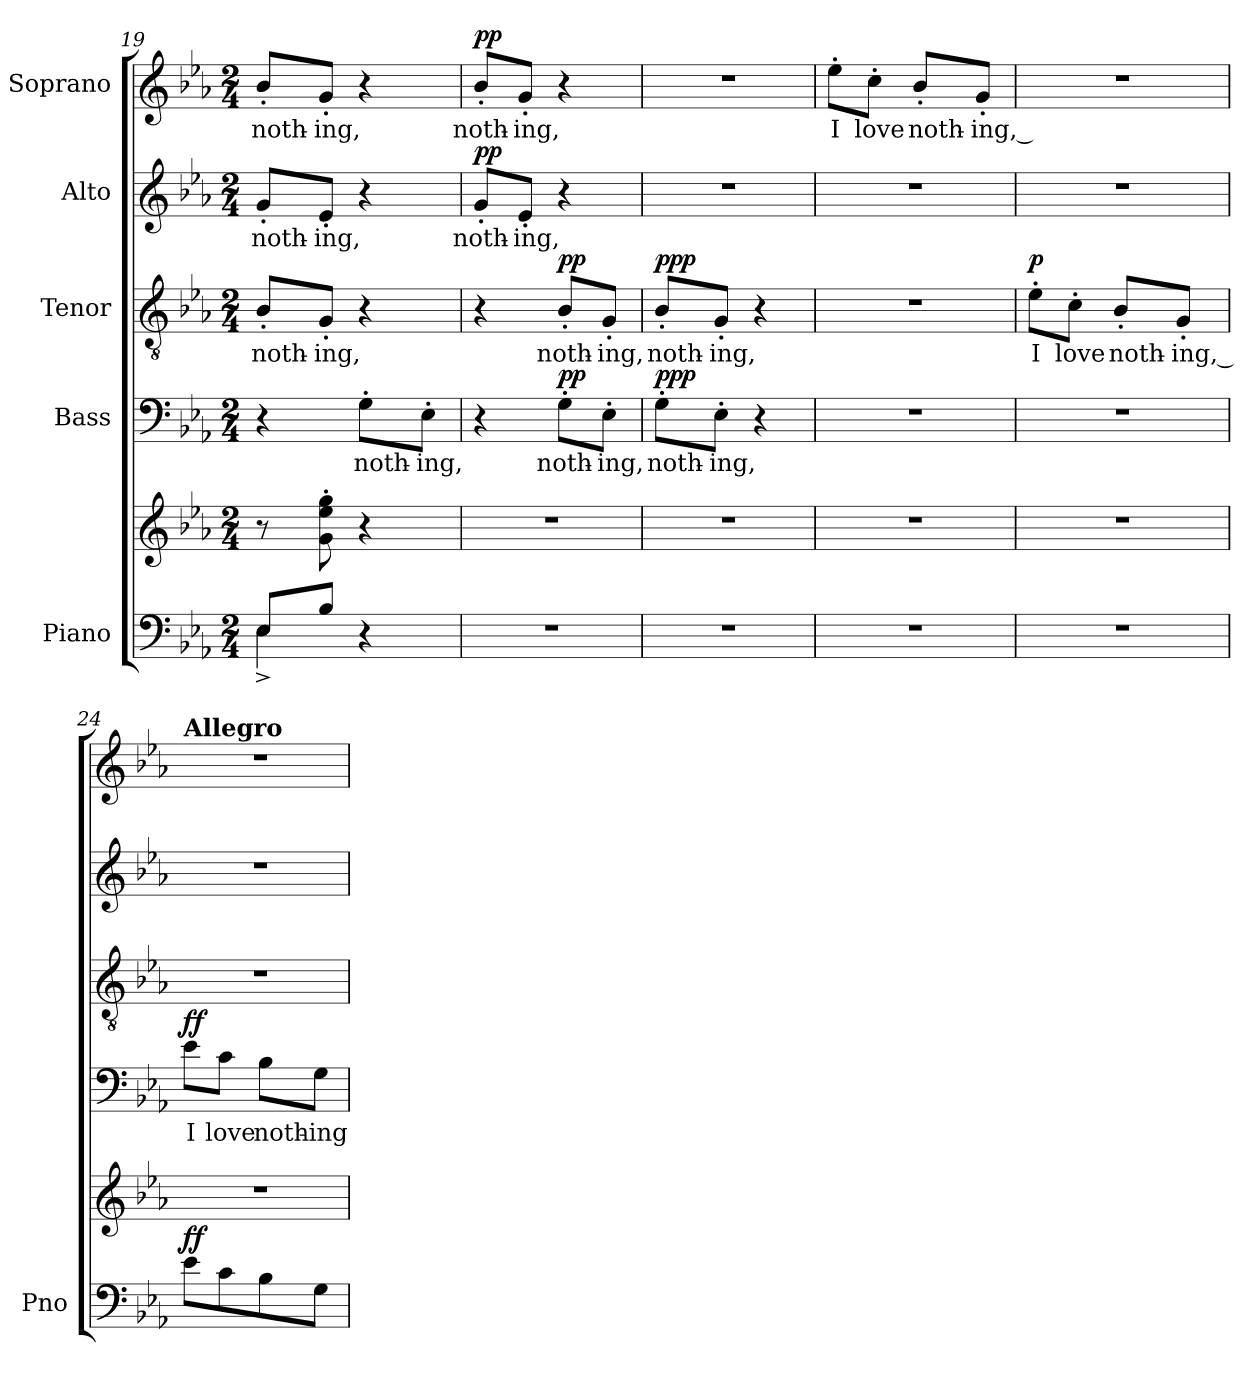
**kern	**kern	**dynam	**kern	**text	**dynam	**kern	**text	**dynam	**kern	**text	**dynam	**kern	**text	**dynam
*part5	*part5	*part5	*part4	*part4	*part4	*part3	*part3	*part3	*part2	*part2	*part2	*part1	*part1	*part1
*staff6	*staff5	*staff5/6	*staff4	*staff4	*staff4	*staff3	*staff3	*staff3	*staff2	*staff2	*staff2	*staff1	*staff1	*staff1
*I"Piano	*	*	*I"Bass	*	*	*I"Tenor	*	*	*I"Alto	*	*	*I"Soprano	*	*
*I'Pno	*	*	*	*	*	*	*	*	*	*	*	*	*	*
*clefF4	*clefG2	*	*clefF4	*	*	*clefGv2	*	*	*clefG2	*	*	*clefG2	*	*
*k[b-e-a-]	*k[b-e-a-]	*	*k[b-e-a-]	*	*	*k[b-e-a-]	*	*	*k[b-e-a-]	*	*	*k[b-e-a-]	*	*
*M2/4	*M2/4	*	*M2/4	*	*	*M2/4	*	*	*M2/4	*	*	*M2/4	*	*
=19	=19	=19	=19	=19	=19	=19	=19	=19	=19	=19	=19	=19	=19	=19
*^	*	*	*	*	*	*	*	*	*	*	*	*	*	*
!	!	!	!	!	!	!	!	!LO:LY:b	!	!	!LO:LY:b	!	!	!LO:LY:b	!
8E-/L	4E-^\	8r	.	4r	.	.	8B-'/L	noth-	.	8g'/L	noth-	.	8b-'/L	noth-	.
!	!	!	!	!	!	!	!	!LO:LY:b	!	!	!LO:LY:b	!	!	!LO:LY:b	!
8B-/J	.	8g\' 8ee-\' 8gg\'	.	.	.	.	8G'/J	-ing,	.	8e-'/J	-ing,	.	8g'/J	-ing,	.
!	!	!	!	!	!LO:LY:b	!	!	!	!	!	!	!	!	!	!
4r	4ryy	4r	.	8G'\L	noth-	.	4r	.	.	4r	.	.	4r	.	.
!	!	!	!	!	!LO:LY:b	!	!	!	!	!	!	!	!	!	!
.	.	.	.	8E-'\J	-ing,	.	.	.	.	.	.	.	.	.	.
*v	*v	*	*	*	*	*	*	*	*	*	*	*	*	*	*
!!LO:LB:g=z
=20	=20	=20	=20	=20	=20	=20	=20	=20	=20	=20	=20	=20	=20	=20
!	!	!	!	!	!	!	!	!	!	!LO:LY:b	!LO:DY:a	!	!LO:LY:b	!LO:DY:a
2r	2r	.	4r	.	.	4r	.	.	8g'/L	noth-	pp	8b-'/L	noth-	pp
!	!	!	!	!	!	!	!	!	!	!LO:LY:b	!	!	!LO:LY:b	!
.	.	.	.	.	.	.	.	.	8e-'/J	-ing,	.	8g'/J	-ing,	.
!	!	!	!	!LO:LY:b	!LO:DY:a	!	!LO:LY:b	!LO:DY:a	!	!	!	!	!	!
.	.	.	8G'\L	noth-	pp	8B-'/L	noth-	pp	4r	.	.	4r	.	.
!	!	!	!	!LO:LY:b	!	!	!LO:LY:b	!	!	!	!	!	!	!
.	.	.	8E-'\J	-ing,	.	8G'/J	-ing,	.	.	.	.	.	.	.
=21	=21	=21	=21	=21	=21	=21	=21	=21	=21	=21	=21	=21	=21	=21
!	!	!	!	!LO:LY:b	!LO:DY:a	!	!LO:LY:b	!LO:DY:a	!	!	!	!	!	!
2r	2r	.	8G'\L	noth-	ppp	8B-'/L	noth-	ppp	2r	.	.	2r	.	.
!	!	!	!	!LO:LY:b	!	!	!LO:LY:b	!	!	!	!	!	!	!
.	.	.	8E-'\J	-ing,	.	8G'/J	-ing,	.	.	.	.	.	.	.
.	.	.	4r	.	.	4r	.	.	.	.	.	.	.	.
=22	=22	=22	=22	=22	=22	=22	=22	=22	=22	=22	=22	=22	=22	=22
!	!	!	!	!	!	!	!	!	!	!	!	!	!LO:LY:b	!
2r	2r	.	2r	.	.	2r	.	.	2r	.	.	8ee-'\L	I	.
!	!	!	!	!	!	!	!	!	!	!	!	!	!LO:LY:b	!
.	.	.	.	.	.	.	.	.	.	.	.	8cc'\J	love	.
!	!	!	!	!	!	!	!	!	!	!	!	!	!LO:LY:b	!
.	.	.	.	.	.	.	.	.	.	.	.	8b-'/L	noth-	.
!	!	!	!	!	!	!	!	!	!	!	!	!	!LO:LY:b	!
.	.	.	.	.	.	.	.	.	.	.	.	8g'/J	-ing,__	.
=23	=23	=23	=23	=23	=23	=23	=23	=23	=23	=23	=23	=23	=23	=23
!	!	!	!	!	!	!	!LO:LY:b	!LO:DY:a	!	!	!	!	!	!
2r	2r	.	2r	.	.	8e-'\L	I	p	2r	.	.	2r	.	.
!	!	!	!	!	!	!	!LO:LY:b	!	!	!	!	!	!	!
.	.	.	.	.	.	8c'\J	love	.	.	.	.	.	.	.
!	!	!	!	!	!	!	!LO:LY:b	!	!	!	!	!	!	!
.	.	.	.	.	.	8B-'/L	noth-	.	.	.	.	.	.	.
!	!	!	!	!	!	!	!LO:LY:b	!	!	!	!	!	!	!
.	.	.	.	.	.	8G'/J	-ing,__	.	.	.	.	.	.	.
=24	=24	=24	=24	=24	=24	=24	=24	=24	=24	=24	=24	=24	=24	=24
*	*	*	*	*	*	*	*	*	*	*	*	*MM92	*	*
!	!	!	!	!	!	!	!	!	!	!	!	!LO:TX:a:B:t=Allegro	!	!
!	!	!LO:DY:a=2	!	!LO:LY:b	!LO:DY:a	!	!	!	!	!	!	!	!	!
8e-\L	2r	ff	8e-\L	I	ff	2r	.	.	2r	.	.	2r	.	.
!	!	!	!	!LO:LY:b	!	!	!	!	!	!	!	!	!	!
8c\	.	.	8c\J	love	.	.	.	.	.	.	.	.	.	.
!	!	!	!	!LO:LY:b	!	!	!	!	!	!	!	!	!	!
8B-\	.	.	8B-\L	noth-	.	.	.	.	.	.	.	.	.	.
!	!	!	!	!LO:LY:b	!	!	!	!	!	!	!	!	!	!
8G\J	.	.	8G\J	-ing	.	.	.	.	.	.	.	.	.	.
=	=	=	=	=	=	=	=	=	=	=	=	=	=	=
*-	*-	*-	*-	*-	*-	*-	*-	*-	*-	*-	*-	*-	*-	*-
